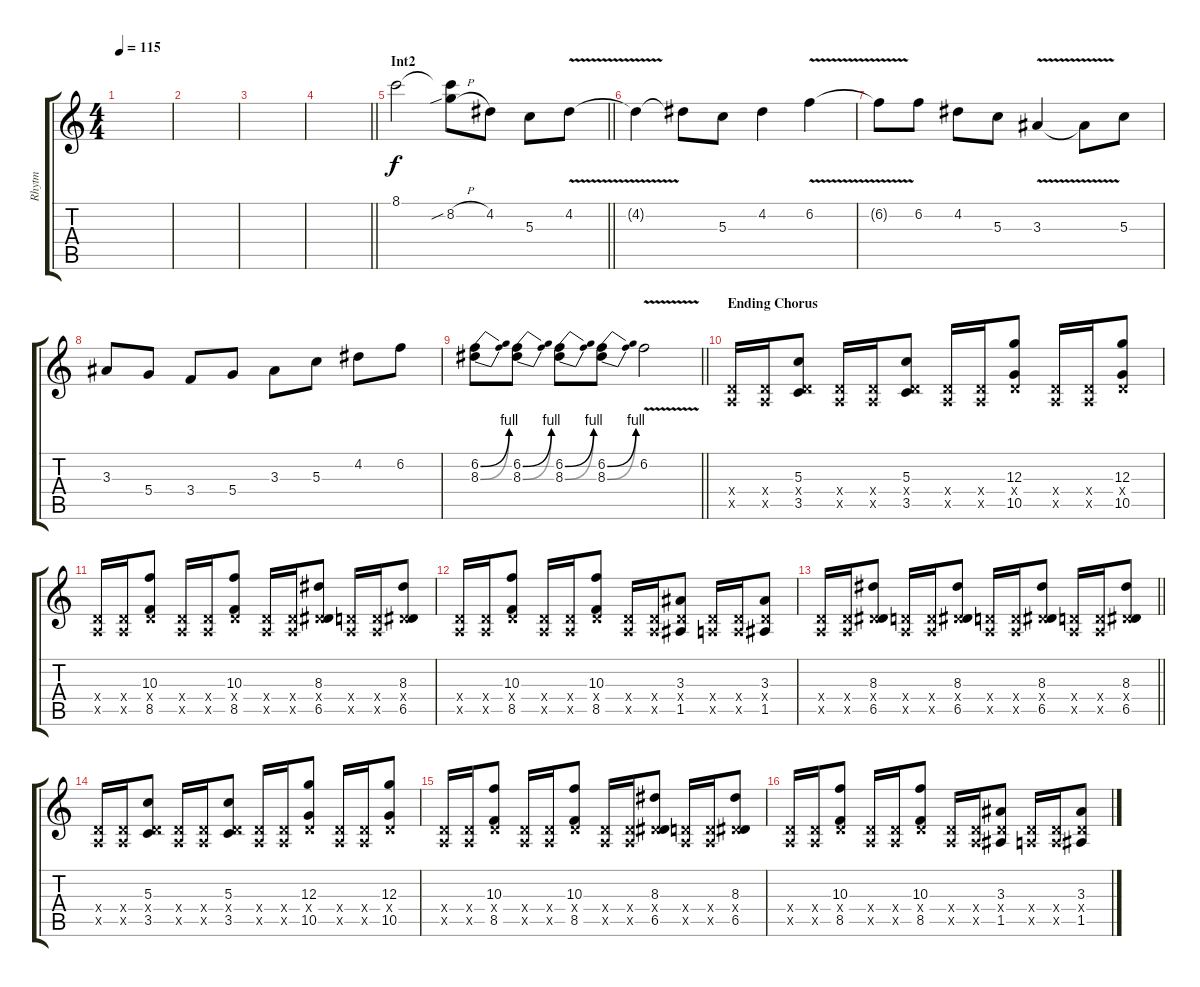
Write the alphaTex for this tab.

\track ("Rhytm" "Rhytm") {instrument overdrivenguitar}
\staff {score tabs}
\tuning (E4 B3 G3 D3 A2 E2) {hide}
\ts (4 4)
\tempo 115
\clef g2
\ks c
|
|
|
\barLineRight lightlight
|
\section ("" "Int2")
\barLineRight lightlight
8.1.2 (8.1{t} 8.2{sib h}).8 4.2.8 5.3.8 4.2{v}.8 |
\section ("" "")
4.2{t}.4 4.2{t}.8 5.3.8 4.2.4 6.2{v}.4 |
6.2{t}.8 6.2.8 4.2.8 5.3.8 3.3{v}.4 3.3{t}.8 5.3.8 |
3.3.8 5.4.8 3.4.8 5.4.8 3.3.8 5.3.8 4.2.8 6.2.8 |
\barLineRight lightlight
(6.2{be (bend 0 0 60 4)} 8.3{be (bend 0 0 60 4)}).8 (6.2{be (bend 0 0 60 4)} 8.3{be (bend 0 0 60 4)}).8 (6.2{be (bend 0 0 60 4)} 8.3{be (bend 0 0 60 4)}).8 (6.2{be (bend 0 0 60 4)} 8.3{be (bend 0 0 60 4)}).8 6.2{v}.2 |
\section ("" "Ending Chorus")
(0.4{x} 0.5{x}).16{volume 8} (0.4{x} 0.5{x}).16 (5.3 0.4{x} 3.5).8 (0.4{x} 0.5{x}).16 (0.4{x} 0.5{x}).16 (5.3 0.4{x} 3.5).8 (0.4{x} 0.5{x}).16 (0.4{x} 0.5{x}).16 (12.3 0.4{x} 10.5).8 (0.4{x} 0.5{x}).16 (0.4{x} 0.5{x}).16 (12.3 0.4{x} 10.5).8 |
(0.4{x} 0.5{x}).16 (0.4{x} 0.5{x}).16 (10.3 0.4{x} 8.5).8 (0.4{x} 0.5{x}).16 (0.4{x} 0.5{x}).16 (10.3 0.4{x} 8.5).8 (0.4{x} 0.5{x}).16 (0.4{x} 0.5{x}).16 (8.3 0.4{x} 6.5).8 (0.4{x} 0.5{x}).16 (0.4{x} 0.5{x}).16 (8.3 0.4{x} 6.5).8 |
(0.4{x} 0.5{x}).16 (0.4{x} 0.5{x}).16 (10.3 0.4{x} 8.5).8 (0.4{x} 0.5{x}).16 (0.4{x} 0.5{x}).16 (10.3 0.4{x} 8.5).8 (0.4{x} 0.5{x}).16 (0.4{x} 0.5{x}).16 (3.3 0.4{x} 1.5).8 (0.4{x} 0.5{x}).16 (0.4{x} 0.5{x}).16 (3.3 0.4{x} 1.5).8 |
\barLineRight lightlight
(0.4{x} 0.5{x}).16 (0.4{x} 0.5{x}).16 (8.3 0.4{x} 6.5).8 (0.4{x} 0.5{x}).16 (0.4{x} 0.5{x}).16 (8.3 0.4{x} 6.5).8 (0.4{x} 0.5{x}).16 (0.4{x} 0.5{x}).16 (8.3 0.4{x} 6.5).8 (0.4{x} 0.5{x}).16 (0.4{x} 0.5{x}).16 (8.3 0.4{x} 6.5).8 |
(0.4{x} 0.5{x}).16{volume 8} (0.4{x} 0.5{x}).16 (5.3 0.4{x} 3.5).8 (0.4{x} 0.5{x}).16 (0.4{x} 0.5{x}).16 (5.3 0.4{x} 3.5).8 (0.4{x} 0.5{x}).16 (0.4{x} 0.5{x}).16 (12.3 0.4{x} 10.5).8 (0.4{x} 0.5{x}).16 (0.4{x} 0.5{x}).16 (12.3 0.4{x} 10.5).8 |
(0.4{x} 0.5{x}).16 (0.4{x} 0.5{x}).16 (10.3 0.4{x} 8.5).8 (0.4{x} 0.5{x}).16 (0.4{x} 0.5{x}).16 (10.3 0.4{x} 8.5).8 (0.4{x} 0.5{x}).16 (0.4{x} 0.5{x}).16 (8.3 0.4{x} 6.5).8 (0.4{x} 0.5{x}).16 (0.4{x} 0.5{x}).16 (8.3 0.4{x} 6.5).8 |
(0.4{x} 0.5{x}).16 (0.4{x} 0.5{x}).16 (10.3 0.4{x} 8.5).8 (0.4{x} 0.5{x}).16 (0.4{x} 0.5{x}).16 (10.3 0.4{x} 8.5).8 (0.4{x} 0.5{x}).16 (0.4{x} 0.5{x}).16 (3.3 0.4{x} 1.5).8 (0.4{x} 0.5{x}).16 (0.4{x} 0.5{x}).16 (3.3 0.4{x} 1.5).8
